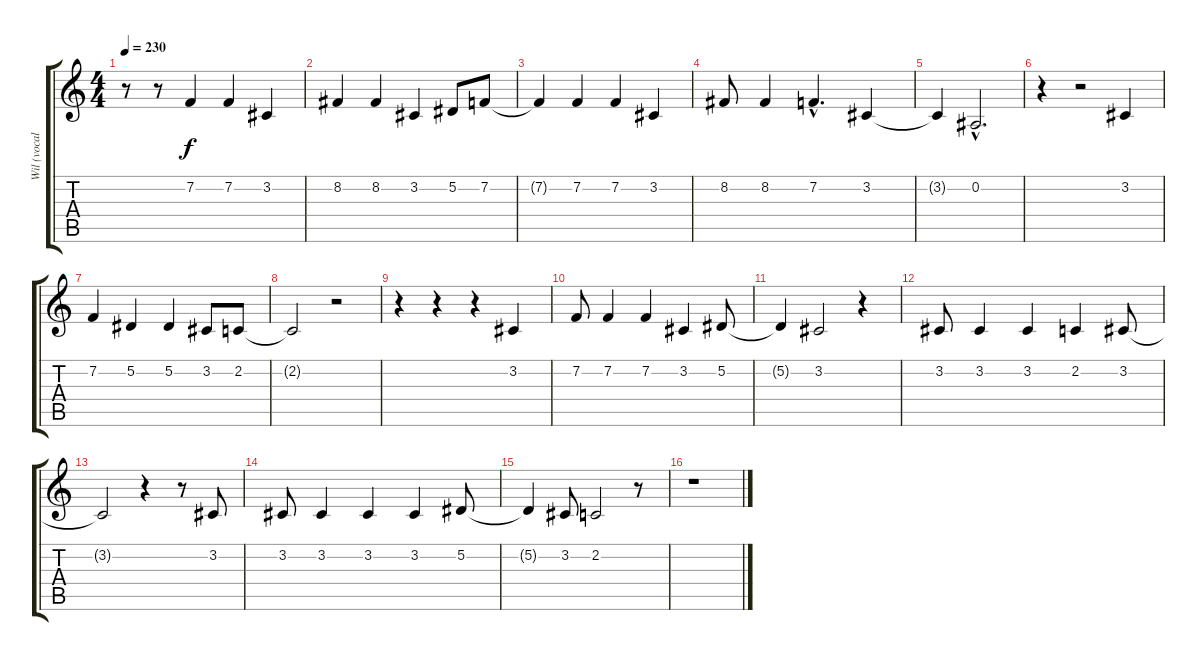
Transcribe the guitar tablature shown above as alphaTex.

\track ("Wil (vocal)" "Wil (vocal") {instrument bassoon}
\staff {score tabs}
\tuning (Eb4 Bb3 Gb3 Db3 Ab2 Db2) {hide}
\ts (4 4)
\tempo 230
\clef g2
\ks c
r.8{dy f} r.8 7.2.4 7.2.4 3.2.4 |
8.2.4 8.2.4 3.2.4 5.2.8 7.2.8 |
7.2{t}.4 7.2.4 7.2.4 3.2.4 |
8.2.8 8.2.4 7.2{hac}.4{d} 3.2.4 |
3.2{t}.4 0.2{hac}.2{d} |
r.4 r.2 3.2.4 |
7.2.4 5.2.4 5.2.4 3.2.8 2.2.8 |
2.2{t}.2 r.2 |
r.4 r.4 r.4 3.2.4 |
7.2.8 7.2.4 7.2.4 3.2.4 5.2.8 |
5.2{t}.4 3.2.2 r.4 |
3.2.8 3.2.4 3.2.4 2.2.4 3.2.8 |
3.2{t}.2 r.4 r.8 3.2.8 |
3.2.8 3.2.4 3.2.4 3.2.4 5.2.8 |
5.2{t}.4 3.2.8 2.2.2 r.8 |
r.1
